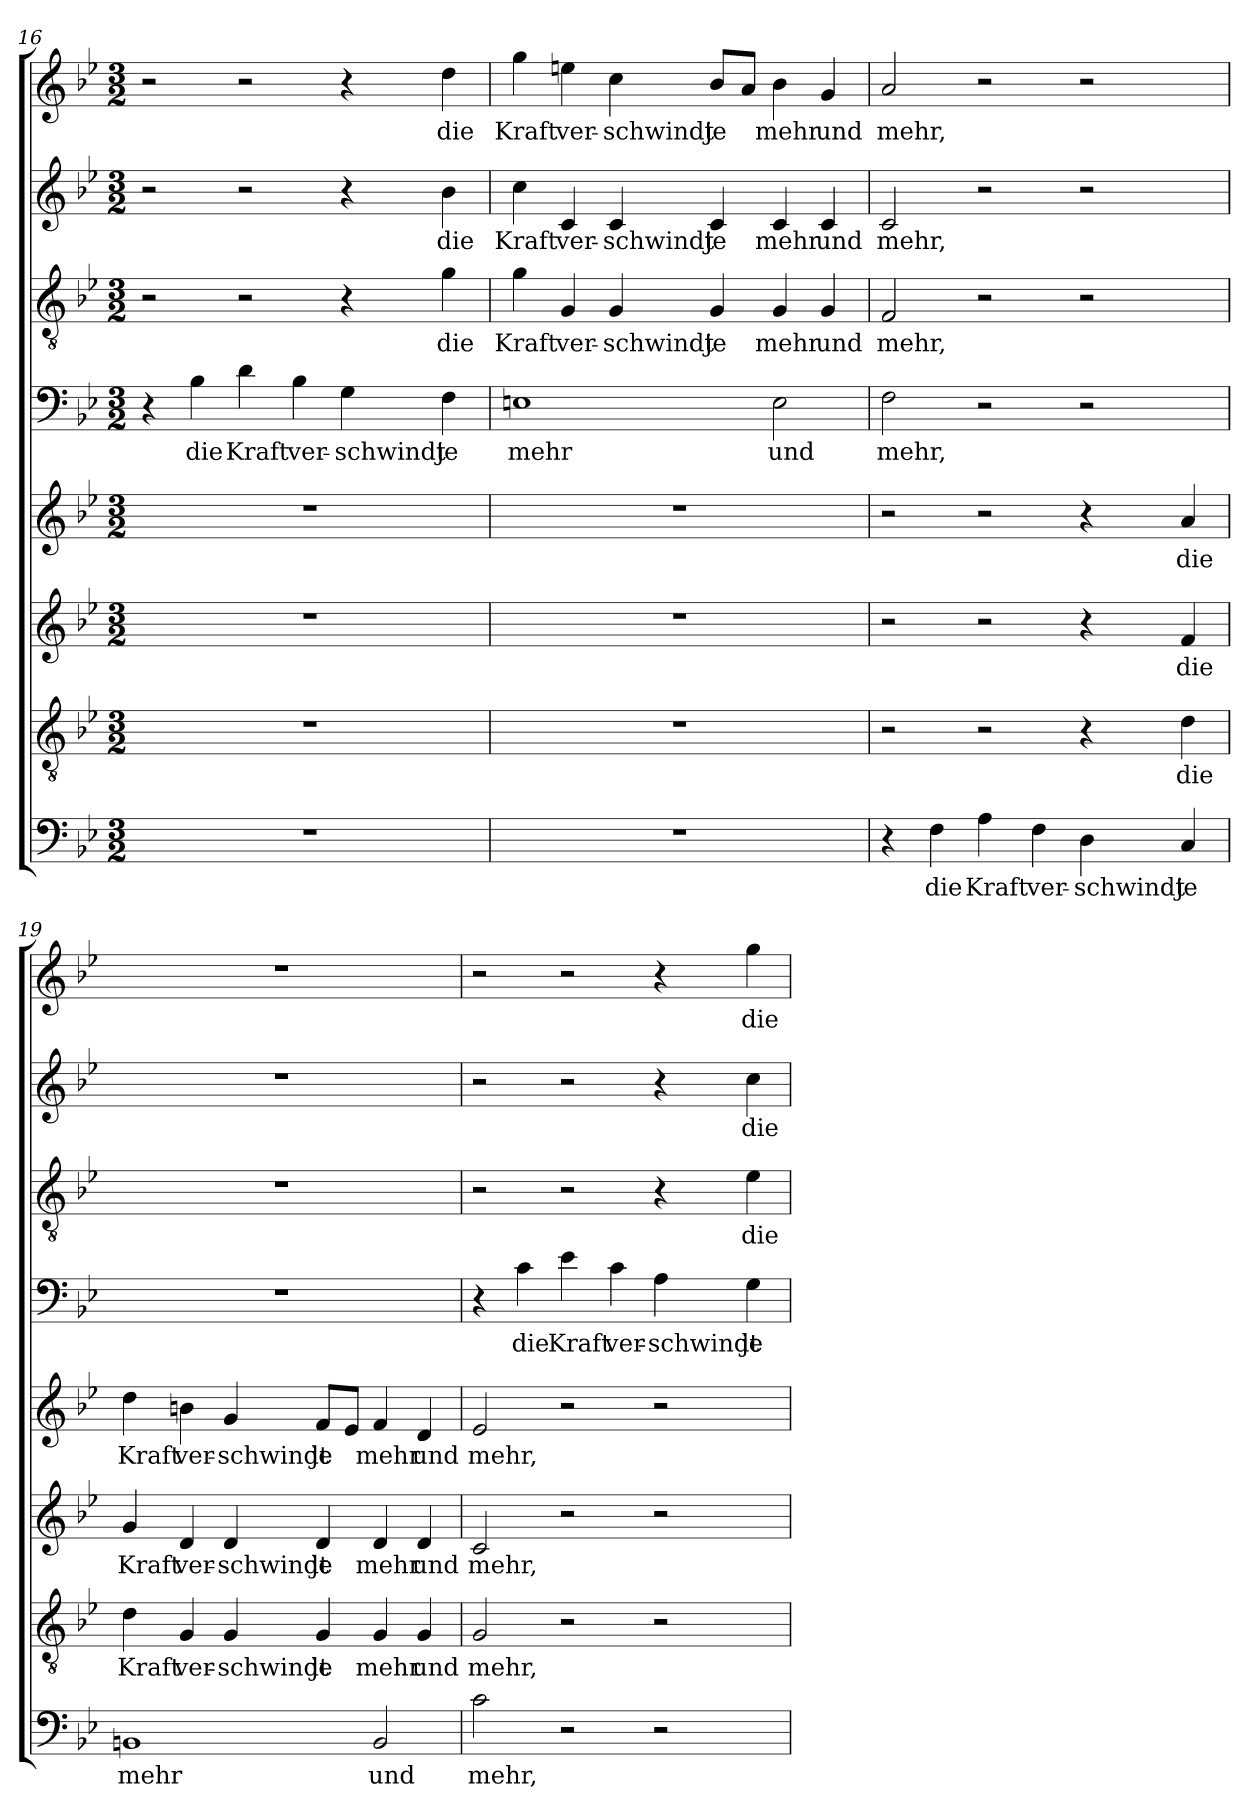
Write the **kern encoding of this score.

**kern	**text	**kern	**text	**kern	**text	**kern	**text	**kern	**text	**kern	**text	**kern	**text	**kern	**text
*part8	*part8	*part7	*part7	*part6	*part6	*part5	*part5	*part4	*part4	*part3	*part3	*part2	*part2	*part1	*part1
*staff8	*staff8	*staff7	*staff7	*staff6	*staff6	*staff5	*staff5	*staff4	*staff4	*staff3	*staff3	*staff2	*staff2	*staff1	*staff1
*clefF4	*	*clefGv2	*	*clefG2	*	*clefG2	*	*clefF4	*	*clefGv2	*	*clefG2	*	*clefG2	*
*k[b-e-]	*	*k[b-e-]	*	*k[b-e-]	*	*k[b-e-]	*	*k[b-e-]	*	*k[b-e-]	*	*k[b-e-]	*	*k[b-e-]	*
*B-:	*	*B-:	*	*B-:	*	*B-:	*	*B-:	*	*B-:	*	*B-:	*	*B-:	*
*M3/2	*	*M3/2	*	*M3/2	*	*M3/2	*	*M3/2	*	*M3/2	*	*M3/2	*	*M3/2	*
=16	=16	=16	=16	=16	=16	=16	=16	=16	=16	=16	=16	=16	=16	=16	=16
1.r	.	1.r	.	1.r	.	1.r	.	4r	.	2r	.	2r	.	2r	.
!	!	!	!	!	!	!	!	!	!LO:LY:b	!	!	!	!	!	!
.	.	.	.	.	.	.	.	4B-\	die	.	.	.	.	.	.
!	!	!	!	!	!	!	!	!	!LO:LY:b	!	!	!	!	!	!
.	.	.	.	.	.	.	.	4d\	Kraft	2r	.	2r	.	2r	.
!	!	!	!	!	!	!	!	!	!LO:LY:b	!	!	!	!	!	!
.	.	.	.	.	.	.	.	4B-\	ver-	.	.	.	.	.	.
!	!	!	!	!	!	!	!	!	!LO:LY:b	!	!	!	!	!	!
.	.	.	.	.	.	.	.	4G\	-schwindt	4r	.	4r	.	4r	.
!	!	!	!	!	!	!	!	!	!LO:LY:b	!	!LO:LY:b	!	!LO:LY:b	!	!LO:LY:b
.	.	.	.	.	.	.	.	4F\	je	4g\	die	4b-\	die	4dd\	die
!!LO:LB:g=z
=17	=17	=17	=17	=17	=17	=17	=17	=17	=17	=17	=17	=17	=17	=17	=17
!	!	!	!	!	!	!	!	!	!LO:LY:b	!	!LO:LY:b	!	!LO:LY:b	!	!LO:LY:b
1.r	.	1.r	.	1.r	.	1.r	.	1En	mehr	4g\	Kraft	4cc\	Kraft	4gg\	Kraft
!	!	!	!	!	!	!	!	!	!	!	!LO:LY:b	!	!LO:LY:b	!	!LO:LY:b
.	.	.	.	.	.	.	.	.	.	4G/	ver-	4c/	ver-	4een\	ver-
!	!	!	!	!	!	!	!	!	!	!	!LO:LY:b	!	!LO:LY:b	!	!LO:LY:b
.	.	.	.	.	.	.	.	.	.	4G/	-schwindt	4c/	-schwindt	4cc\	-schwindt
!	!	!	!	!	!	!	!	!	!	!	!LO:LY:b	!	!LO:LY:b	!	!LO:LY:b
.	.	.	.	.	.	.	.	.	.	4G/	je	4c/	je	8b-/L	je
.	.	.	.	.	.	.	.	.	.	.	.	.	.	8a/J	.
!	!	!	!	!	!	!	!	!	!LO:LY:b	!	!LO:LY:b	!	!LO:LY:b	!	!LO:LY:b
.	.	.	.	.	.	.	.	2E\	und	4G/	mehr	4c/	mehr	4b-\	mehr
!	!	!	!	!	!	!	!	!	!	!	!LO:LY:b	!	!LO:LY:b	!	!LO:LY:b
.	.	.	.	.	.	.	.	.	.	4G/	und	4c/	und	4g/	und
=18	=18	=18	=18	=18	=18	=18	=18	=18	=18	=18	=18	=18	=18	=18	=18
!	!	!	!	!	!	!	!	!	!LO:LY:b	!	!LO:LY:b	!	!LO:LY:b	!	!LO:LY:b
4r	.	2r	.	2r	.	2r	.	2F\	mehr,	2F/	mehr,	2c/	mehr,	2a/	mehr,
!	!LO:LY:b	!	!	!	!	!	!	!	!	!	!	!	!	!	!
4F\	die	.	.	.	.	.	.	.	.	.	.	.	.	.	.
!	!LO:LY:b	!	!	!	!	!	!	!	!	!	!	!	!	!	!
4A\	Kraft	2r	.	2r	.	2r	.	2r	.	2r	.	2r	.	2r	.
!	!LO:LY:b	!	!	!	!	!	!	!	!	!	!	!	!	!	!
4F\	ver-	.	.	.	.	.	.	.	.	.	.	.	.	.	.
!	!LO:LY:b	!	!	!	!	!	!	!	!	!	!	!	!	!	!
4D\	-schwindt	4r	.	4r	.	4r	.	2r	.	2r	.	2r	.	2r	.
!	!LO:LY:b	!	!LO:LY:b	!	!LO:LY:b	!	!LO:LY:b	!	!	!	!	!	!	!	!
4C/	je	4d\	die	4f/	die	4a/	die	.	.	.	.	.	.	.	.
=19	=19	=19	=19	=19	=19	=19	=19	=19	=19	=19	=19	=19	=19	=19	=19
!	!LO:LY:b	!	!LO:LY:b	!	!LO:LY:b	!	!LO:LY:b	!	!	!	!	!	!	!	!
1BBn	mehr	4d\	Kraft	4g/	Kraft	4dd\	Kraft	1.r	.	1.r	.	1.r	.	1.r	.
!	!	!	!LO:LY:b	!	!LO:LY:b	!	!LO:LY:b	!	!	!	!	!	!	!	!
.	.	4G/	ver-	4d/	ver-	4bn\	ver-	.	.	.	.	.	.	.	.
!	!	!	!LO:LY:b	!	!LO:LY:b	!	!LO:LY:b	!	!	!	!	!	!	!	!
.	.	4G/	-schwindt	4d/	-schwindt	4g/	-schwindt	.	.	.	.	.	.	.	.
!	!	!	!LO:LY:b	!	!LO:LY:b	!	!LO:LY:b	!	!	!	!	!	!	!	!
.	.	4G/	je	4d/	je	8f/L	je	.	.	.	.	.	.	.	.
.	.	.	.	.	.	8e-/J	.	.	.	.	.	.	.	.	.
!	!LO:LY:b	!	!LO:LY:b	!	!LO:LY:b	!	!LO:LY:b	!	!	!	!	!	!	!	!
2BB/	und	4G/	mehr	4d/	mehr	4f/	mehr	.	.	.	.	.	.	.	.
!	!	!	!LO:LY:b	!	!LO:LY:b	!	!LO:LY:b	!	!	!	!	!	!	!	!
.	.	4G/	und	4d/	und	4d/	und	.	.	.	.	.	.	.	.
!!LO:PB:g=z
=20	=20	=20	=20	=20	=20	=20	=20	=20	=20	=20	=20	=20	=20	=20	=20
!	!LO:LY:b	!	!LO:LY:b	!	!LO:LY:b	!	!LO:LY:b	!	!	!	!	!	!	!	!
2c\	mehr,	2G/	mehr,	2c/	mehr,	2e-/	mehr,	4r	.	2r	.	2r	.	2r	.
!	!	!	!	!	!	!	!	!	!LO:LY:b	!	!	!	!	!	!
.	.	.	.	.	.	.	.	4c\	die	.	.	.	.	.	.
!	!	!	!	!	!	!	!	!	!LO:LY:b	!	!	!	!	!	!
2r	.	2r	.	2r	.	2r	.	4e-\	Kraft	2r	.	2r	.	2r	.
!	!	!	!	!	!	!	!	!	!LO:LY:b	!	!	!	!	!	!
.	.	.	.	.	.	.	.	4c\	ver-	.	.	.	.	.	.
!	!	!	!	!	!	!	!	!	!LO:LY:b	!	!	!	!	!	!
2r	.	2r	.	2r	.	2r	.	4A\	-schwindt	4r	.	4r	.	4r	.
!	!	!	!	!	!	!	!	!	!LO:LY:b	!	!LO:LY:b	!	!LO:LY:b	!	!LO:LY:b
.	.	.	.	.	.	.	.	4G\	je	4e-\	die	4cc\	die	4gg\	die
=	=	=	=	=	=	=	=	=	=	=	=	=	=	=	=
*-	*-	*-	*-	*-	*-	*-	*-	*-	*-	*-	*-	*-	*-	*-	*-
